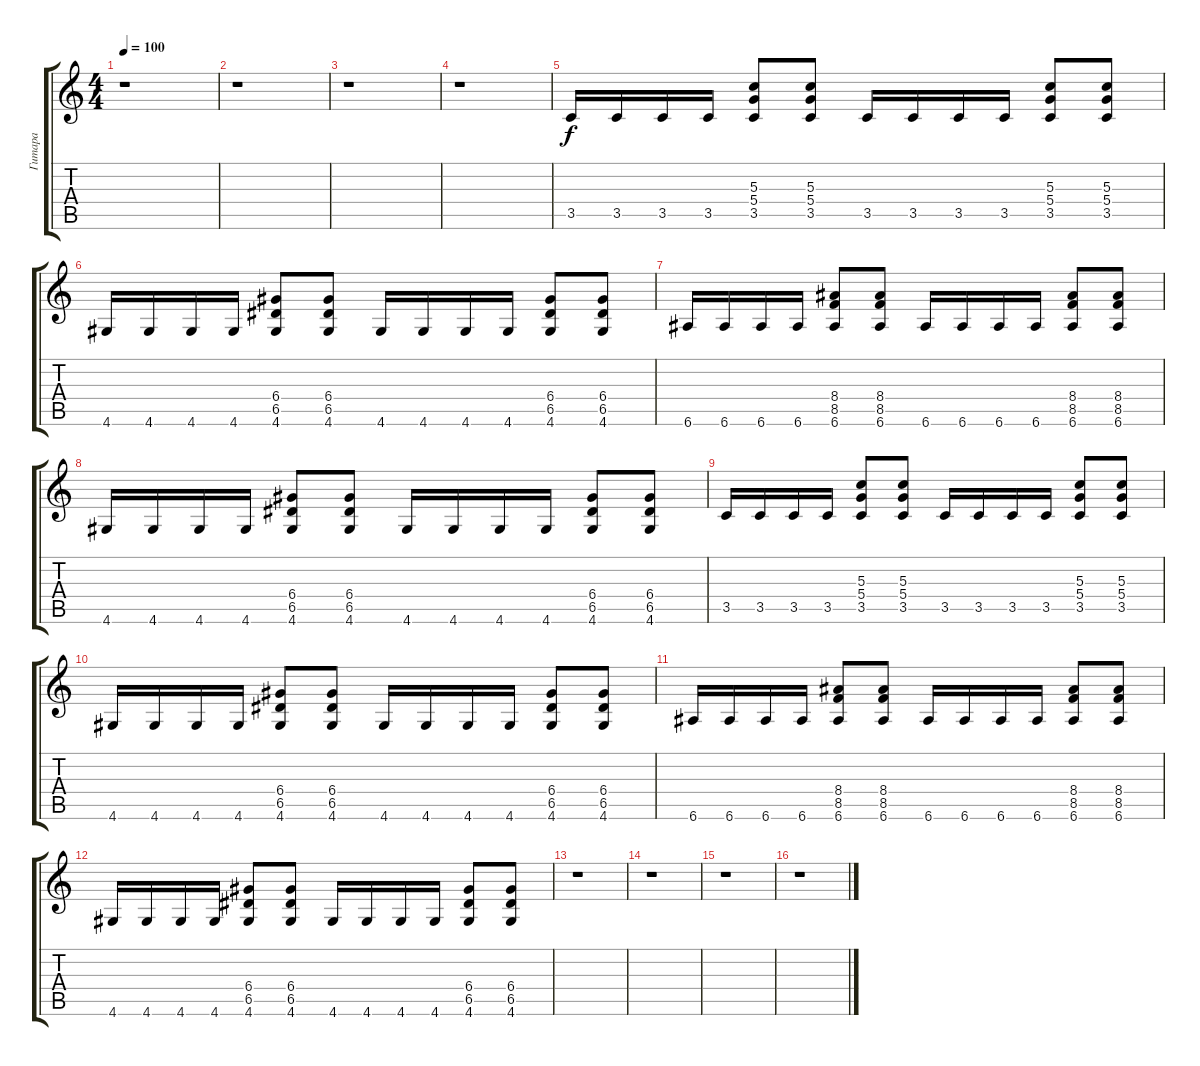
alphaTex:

\track ("Гитара" "Гитара") {instrument overdrivenguitar}
\staff {score tabs}
\tuning (E4 B3 G3 D3 A2 E2) {hide}
\ts (4 4)
\tempo 100
\clef g2
\ks c
r.1{dy f} |
r.1 |
r.1 |
r.1 |
3.5.16 3.5.16 3.5.16 3.5.16 (5.3 5.4 3.5).8 (5.3 5.4 3.5).8 3.5.16 3.5.16 3.5.16 3.5.16 (5.3 5.4 3.5).8 (5.3 5.4 3.5).8 |
4.6.16 4.6.16 4.6.16 4.6.16 (6.4 6.5 4.6).8 (6.4 6.5 4.6).8 4.6.16 4.6.16 4.6.16 4.6.16 (6.4 6.5 4.6).8 (6.4 6.5 4.6).8 |
6.6.16 6.6.16 6.6.16 6.6.16 (8.4 8.5 6.6).8 (8.4 8.5 6.6).8 6.6.16 6.6.16 6.6.16 6.6.16 (8.4 8.5 6.6).8 (8.4 8.5 6.6).8 |
4.6.16 4.6.16 4.6.16 4.6.16 (6.4 6.5 4.6).8 (6.4 6.5 4.6).8 4.6.16 4.6.16 4.6.16 4.6.16 (6.4 6.5 4.6).8 (6.4 6.5 4.6).8 |
3.5.16 3.5.16 3.5.16 3.5.16 (5.3 5.4 3.5).8 (5.3 5.4 3.5).8 3.5.16 3.5.16 3.5.16 3.5.16 (5.3 5.4 3.5).8 (5.3 5.4 3.5).8 |
4.6.16 4.6.16 4.6.16 4.6.16 (6.4 6.5 4.6).8 (6.4 6.5 4.6).8 4.6.16 4.6.16 4.6.16 4.6.16 (6.4 6.5 4.6).8 (6.4 6.5 4.6).8 |
6.6.16 6.6.16 6.6.16 6.6.16 (8.4 8.5 6.6).8 (8.4 8.5 6.6).8 6.6.16 6.6.16 6.6.16 6.6.16 (8.4 8.5 6.6).8 (8.4 8.5 6.6).8 |
4.6.16 4.6.16 4.6.16 4.6.16 (6.4 6.5 4.6).8 (6.4 6.5 4.6).8 4.6.16 4.6.16 4.6.16 4.6.16 (6.4 6.5 4.6).8 (6.4 6.5 4.6).8 |
r.1 |
r.1 |
r.1 |
r.1
